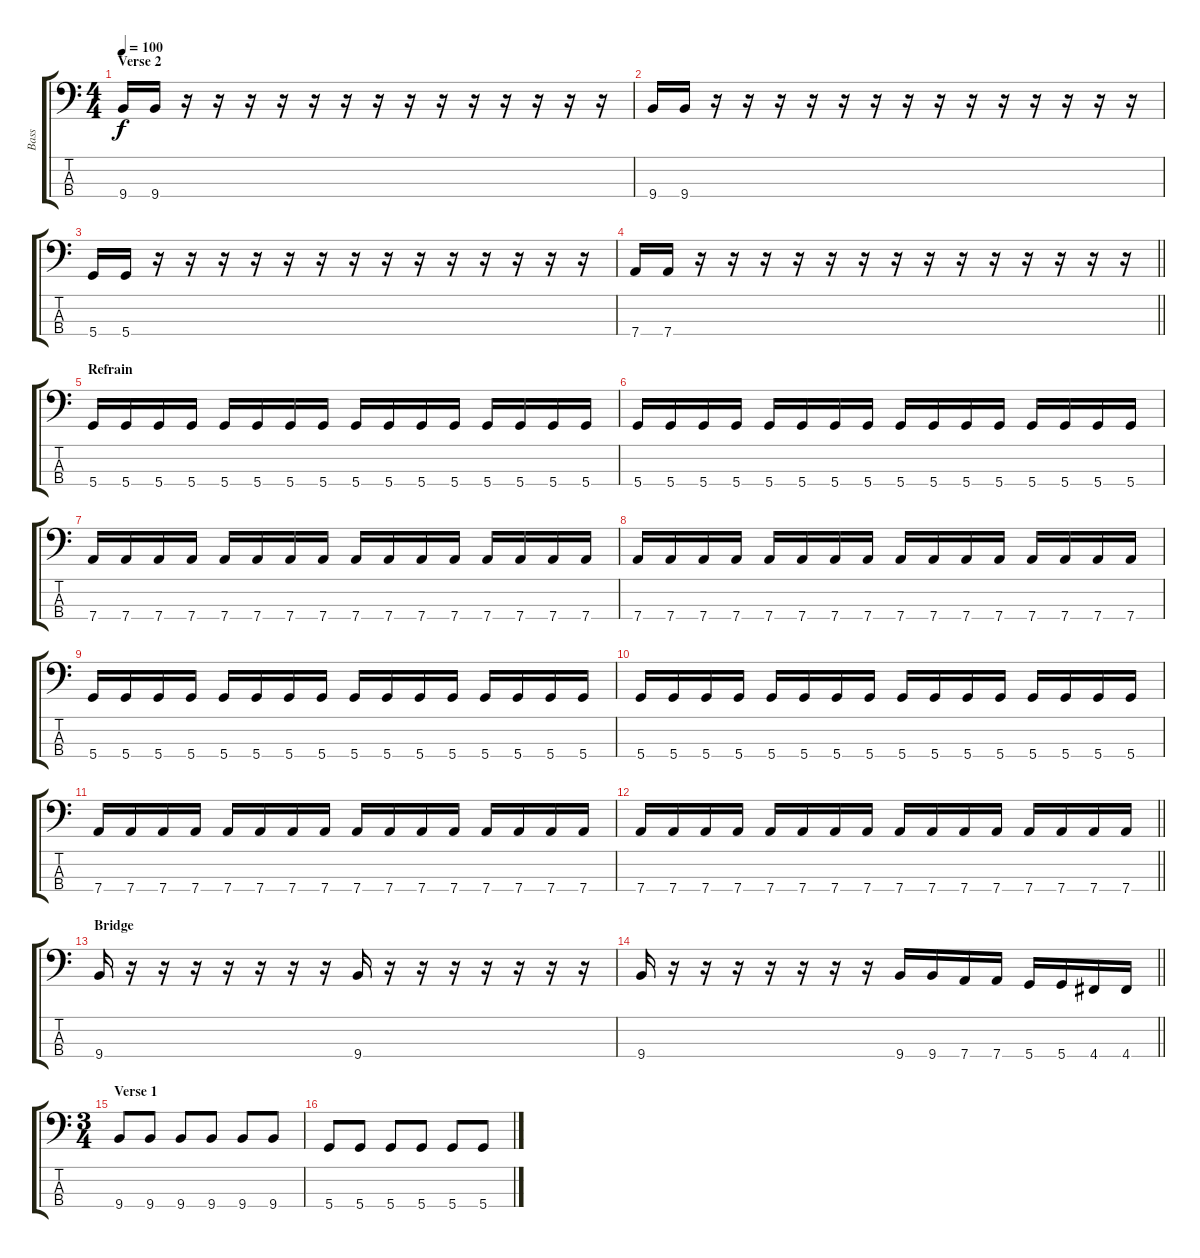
\track ("Bass" "Bass") {instrument electricbassfinger}
\staff {score tabs}
\tuning (G2 D2 A1 D1) {hide}
\ts (4 4)
\section ("" "Verse 2")
\tempo 100
\clef f4
\ks c
9.4.16{dy f} 9.4.16 r.16 r.16 r.16 r.16 r.16 r.16 r.16 r.16 r.16 r.16 r.16 r.16 r.16 r.16 |
9.4.16 9.4.16 r.16 r.16 r.16 r.16 r.16 r.16 r.16 r.16 r.16 r.16 r.16 r.16 r.16 r.16 |
5.4.16 5.4.16 r.16 r.16 r.16 r.16 r.16 r.16 r.16 r.16 r.16 r.16 r.16 r.16 r.16 r.16 |
\barLineRight lightlight
7.4.16 7.4.16 r.16 r.16 r.16 r.16 r.16 r.16 r.16 r.16 r.16 r.16 r.16 r.16 r.16 r.16 |
\section ("" "Refrain")
5.4.16 5.4.16 5.4.16 5.4.16 5.4.16 5.4.16 5.4.16 5.4.16 5.4.16 5.4.16 5.4.16 5.4.16 5.4.16 5.4.16 5.4.16 5.4.16 |
5.4.16 5.4.16 5.4.16 5.4.16 5.4.16 5.4.16 5.4.16 5.4.16 5.4.16 5.4.16 5.4.16 5.4.16 5.4.16 5.4.16 5.4.16 5.4.16 |
7.4.16 7.4.16 7.4.16 7.4.16 7.4.16 7.4.16 7.4.16 7.4.16 7.4.16 7.4.16 7.4.16 7.4.16 7.4.16 7.4.16 7.4.16 7.4.16 |
7.4.16 7.4.16 7.4.16 7.4.16 7.4.16 7.4.16 7.4.16 7.4.16 7.4.16 7.4.16 7.4.16 7.4.16 7.4.16 7.4.16 7.4.16 7.4.16 |
5.4.16 5.4.16 5.4.16 5.4.16 5.4.16 5.4.16 5.4.16 5.4.16 5.4.16 5.4.16 5.4.16 5.4.16 5.4.16 5.4.16 5.4.16 5.4.16 |
5.4.16 5.4.16 5.4.16 5.4.16 5.4.16 5.4.16 5.4.16 5.4.16 5.4.16 5.4.16 5.4.16 5.4.16 5.4.16 5.4.16 5.4.16 5.4.16 |
7.4.16 7.4.16 7.4.16 7.4.16 7.4.16 7.4.16 7.4.16 7.4.16 7.4.16 7.4.16 7.4.16 7.4.16 7.4.16 7.4.16 7.4.16 7.4.16 |
\barLineRight lightlight
7.4.16 7.4.16 7.4.16 7.4.16 7.4.16 7.4.16 7.4.16 7.4.16 7.4.16 7.4.16 7.4.16 7.4.16 7.4.16 7.4.16 7.4.16 7.4.16 |
\section ("" "Bridge")
9.4.16 r.16 r.16 r.16 r.16 r.16 r.16 r.16 9.4.16 r.16 r.16 r.16 r.16 r.16 r.16 r.16 |
\barLineRight lightlight
9.4.16 r.16 r.16 r.16 r.16 r.16 r.16 r.16 9.4.16 9.4.16 7.4.16 7.4.16 5.4.16 5.4.16 4.4.16 4.4.16 |
\ts (3 4)
\section ("" "Verse 1")
9.4.8 9.4.8 9.4.8 9.4.8 9.4.8 9.4.8 |
5.4.8 5.4.8 5.4.8 5.4.8 5.4.8 5.4.8
